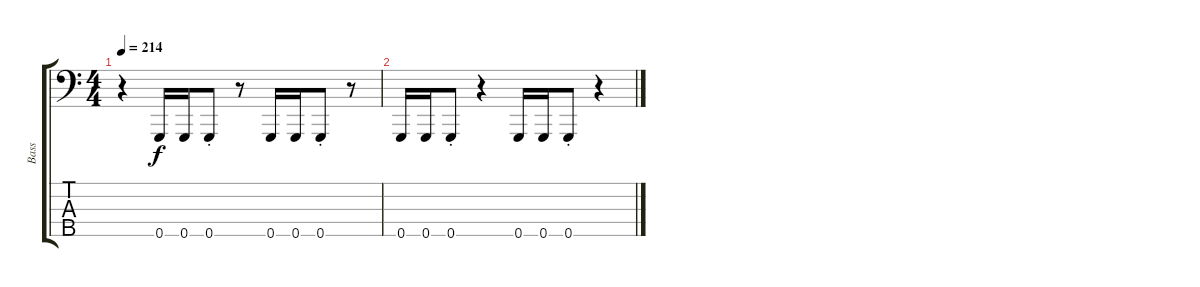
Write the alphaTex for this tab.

\track ("Bass" "Bass") {instrument electricbasspick}
\staff {score tabs}
\tuning (F2 C2 G1 D1 G0) {hide}
\ts (4 4)
\tempo 214
\clef f4
\ks c
r.4{dy f} 0.5.16 0.5.16{beam merge} 0.5{st}.8 r.8 0.5.16 0.5.16{beam merge} 0.5{st}.8 r.8 |
0.5.16 0.5.16{beam merge} 0.5{st}.8 r.4 0.5.16 0.5.16{beam merge} 0.5{st}.8 r.4
